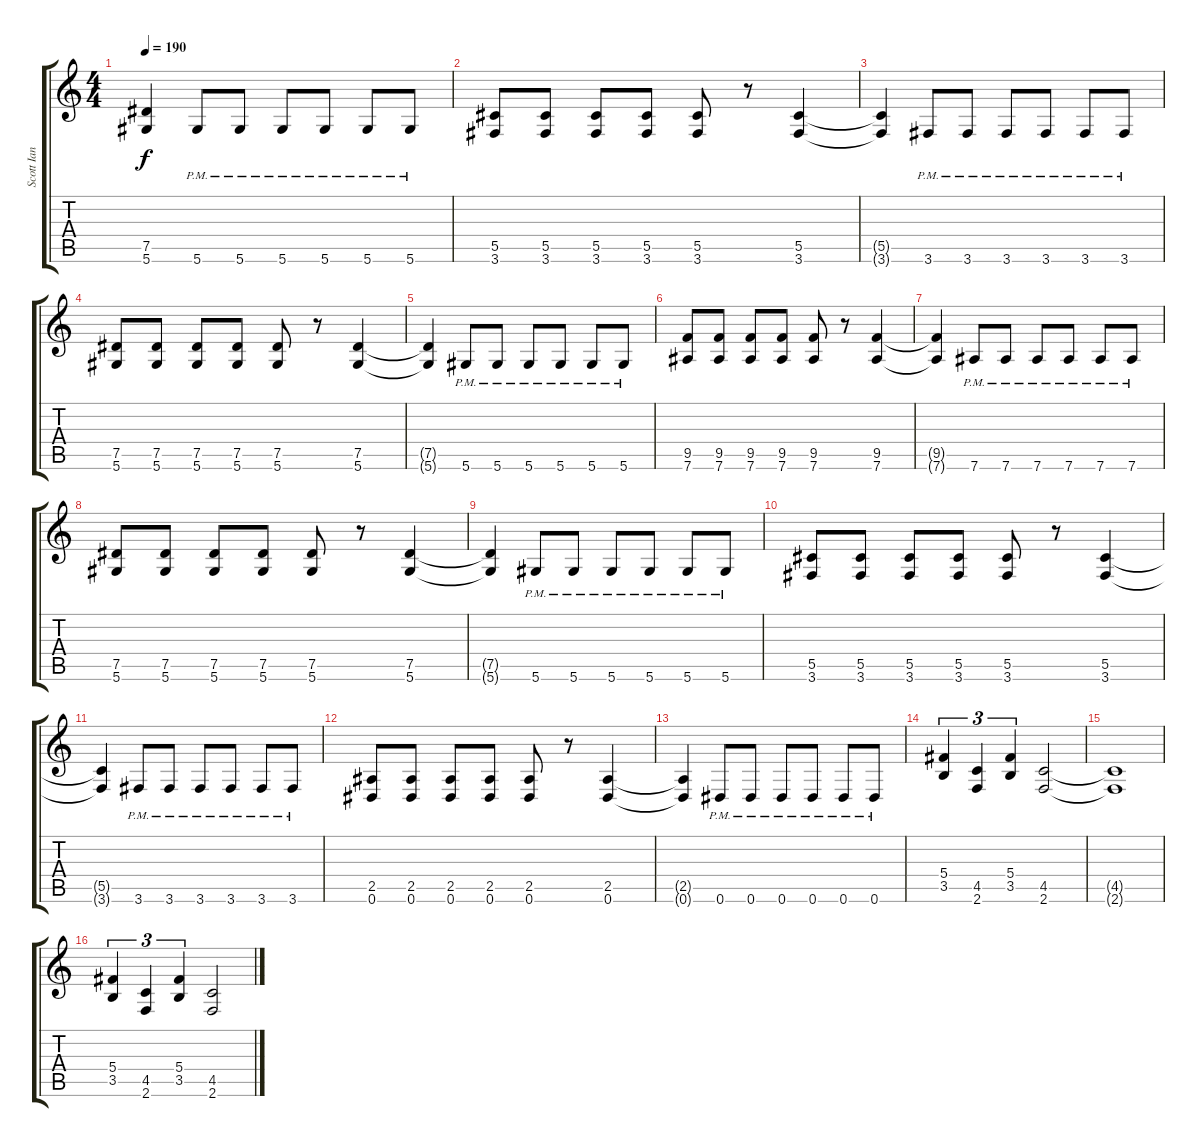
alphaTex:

\track ("Scott Ian" "Scott Ian") {instrument distortionguitar}
\staff {score tabs}
\tuning (Eb4 Bb3 Gb3 Db3 Ab2 Eb2) {hide}
\ts (4 4)
\tempo 190
\clef g2
\ks c
(7.5{t} 5.6{t}).4{dy f} 5.6{pm}.8 5.6{pm}.8 5.6{pm}.8 5.6{pm}.8 5.6{pm}.8 5.6{pm}.8 |
(5.5 3.6).8 (5.5 3.6).8 (5.5 3.6).8 (5.5 3.6).8 (5.5 3.6).8 r.8 (5.5 3.6).4 |
(5.5{t} 3.6{t}).4 3.6{pm}.8 3.6{pm}.8 3.6{pm}.8 3.6{pm}.8 3.6{pm}.8 3.6{pm}.8 |
(7.5 5.6).8 (7.5 5.6).8 (7.5 5.6).8 (7.5 5.6).8 (7.5 5.6).8 r.8 (7.5 5.6).4 |
(7.5{t} 5.6{t}).4 5.6{pm}.8 5.6{pm}.8 5.6{pm}.8 5.6{pm}.8 5.6{pm}.8 5.6{pm}.8 |
(9.5 7.6).8 (9.5 7.6).8 (9.5 7.6).8 (9.5 7.6).8 (9.5 7.6).8 r.8 (9.5 7.6).4 |
(9.5{t} 7.6{t}).4 7.6{pm}.8 7.6{pm}.8 7.6{pm}.8 7.6{pm}.8 7.6{pm}.8 7.6{pm}.8 |
(7.5 5.6).8 (7.5 5.6).8 (7.5 5.6).8 (7.5 5.6).8 (7.5 5.6).8 r.8 (7.5 5.6).4 |
(7.5{t} 5.6{t}).4 5.6{pm}.8 5.6{pm}.8 5.6{pm}.8 5.6{pm}.8 5.6{pm}.8 5.6{pm}.8 |
(5.5 3.6).8 (5.5 3.6).8 (5.5 3.6).8 (5.5 3.6).8 (5.5 3.6).8 r.8 (5.5 3.6).4 |
(5.5{t} 3.6{t}).4 3.6{pm}.8 3.6{pm}.8 3.6{pm}.8 3.6{pm}.8 3.6{pm}.8 3.6{pm}.8 |
(2.5 0.6).8 (2.5 0.6).8 (2.5 0.6).8 (2.5 0.6).8 (2.5 0.6).8 r.8 (2.5 0.6).4 |
(2.5{t} 0.6{t}).4 0.6{pm}.8 0.6{pm}.8 0.6{pm}.8 0.6{pm}.8 0.6{pm}.8 0.6{pm}.8 |
(5.4 3.5).4{tu (3 2)} (4.5 2.6).4{tu (3 2)} (5.4 3.5).4{tu (3 2)} (4.5 2.6).2 |
(4.5{t} 2.6{t}).1 |
(5.4 3.5).4{tu (3 2)} (4.5 2.6).4{tu (3 2)} (5.4 3.5).4{tu (3 2)} (4.5 2.6).2
